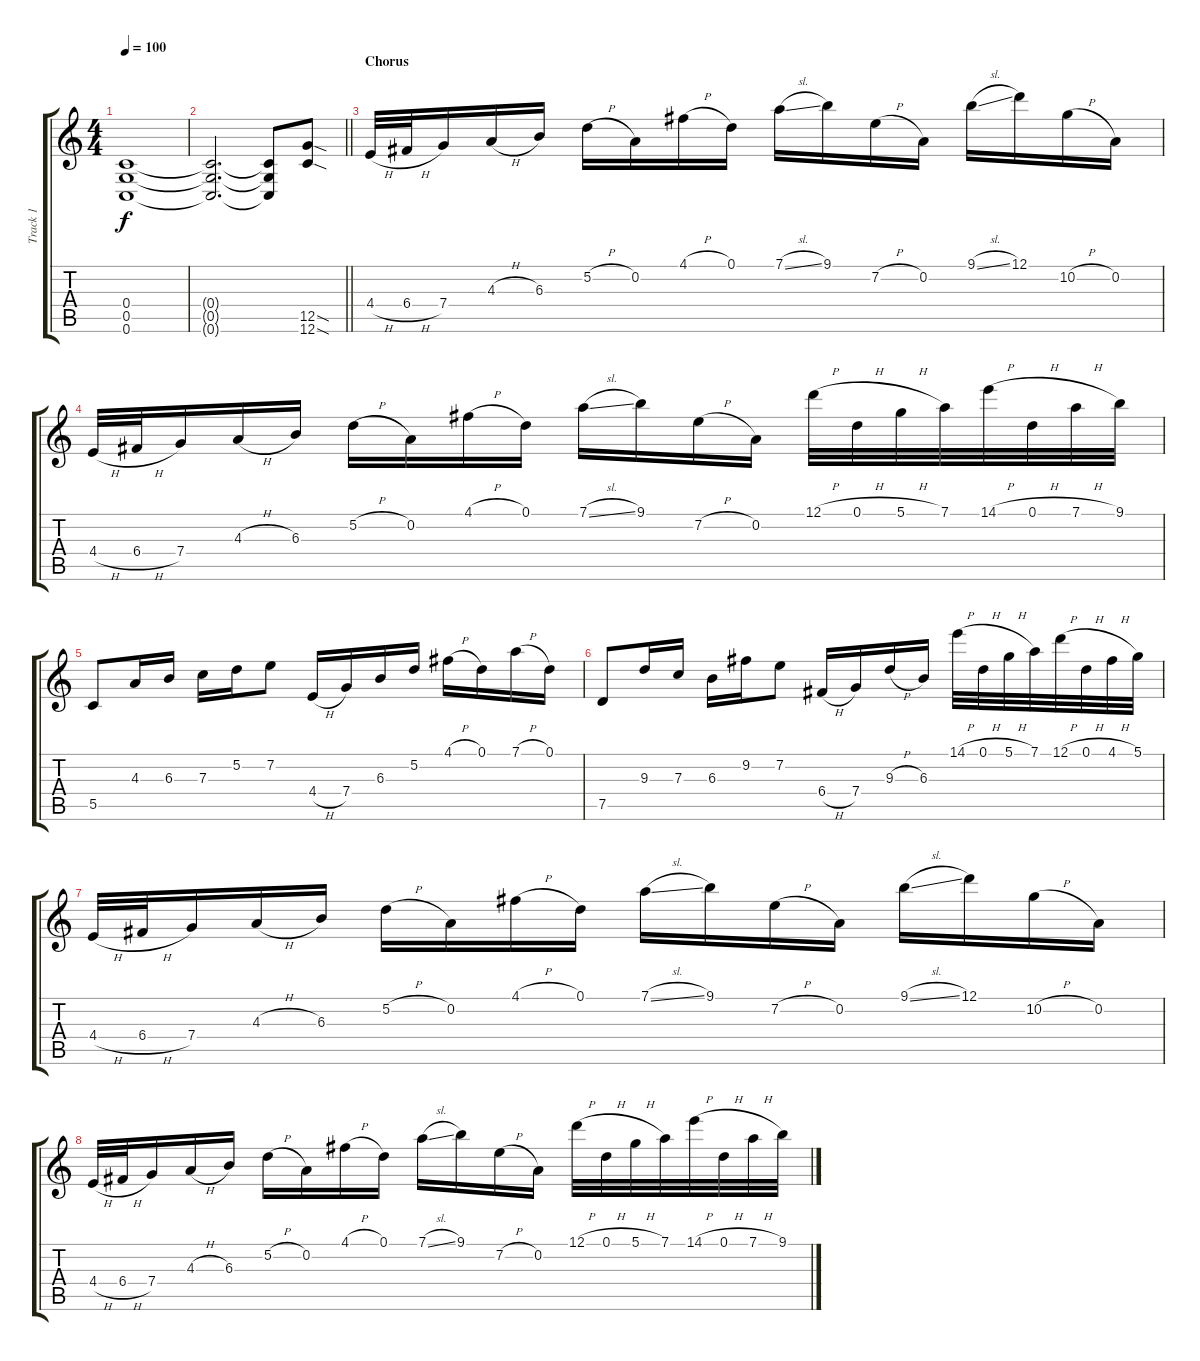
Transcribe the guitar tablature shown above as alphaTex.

\track ("Track 1" "Track 1") {instrument distortionguitar}
\staff {score tabs}
\tuning (D4 A3 F3 C3 G2 C2) {hide}
\ts (4 4)
\tempo 100
\clef g2
\ks c
(0.4 0.5 0.6).1{dy f} |
\barLineRight lightlight
(0.4{t} 0.5{t} 0.6{t}).2{d} (0.4{t} 0.5{t} 0.6{t}).8 (12.5{sod} 12.6{sod}).8 |
\section ("" "Chorus")
4.4{h}.32 6.4{h}.32 7.4.16 4.3{h}.16 6.3.16 5.2{h}.16 0.2.16 4.1{h}.16 0.1.16 7.1{sl}.16 9.1.16 7.2{h}.16 0.2.16 9.1{sl}.16 12.1.16 10.2{h}.16 0.2.16 |
4.4{h}.32 6.4{h}.32 7.4.16 4.3{h}.16 6.3.16 5.2{h}.16 0.2.16 4.1{h}.16 0.1.16 7.1{sl}.16 9.1.16 7.2{h}.16 0.2.16 12.1{h}.32 0.1{h}.32 5.1{h}.32 7.1.32 14.1{h}.32 0.1{h}.32 7.1{h}.32 9.1.32 |
5.5.8 4.3.16 6.3.16 7.3.16 5.2.16 7.2.8 4.4{h}.16 7.4.16 6.3.16 5.2.16 4.1{h}.16 0.1.16 7.1{h}.16 0.1.16 |
7.5.8 9.3.16 7.3.16 6.3.16 9.2.16 7.2.8 6.4{h}.16 7.4.16 9.3{h}.16 6.3.16 14.1{h}.32 0.1{h}.32 5.1{h}.32 7.1.32 12.1{h}.32 0.1{h}.32 4.1{h}.32 5.1.32 |
4.4{h}.32 6.4{h}.32 7.4.16 4.3{h}.16 6.3.16 5.2{h}.16 0.2.16 4.1{h}.16 0.1.16 7.1{sl}.16 9.1.16 7.2{h}.16 0.2.16 9.1{sl}.16 12.1.16 10.2{h}.16 0.2.16 |
4.4{h}.32 6.4{h}.32 7.4.16 4.3{h}.16 6.3.16 5.2{h}.16 0.2.16 4.1{h}.16 0.1.16 7.1{sl}.16 9.1.16 7.2{h}.16 0.2.16 12.1{h}.32 0.1{h}.32 5.1{h}.32 7.1.32 14.1{h}.32 0.1{h}.32 7.1{h}.32 9.1.32
